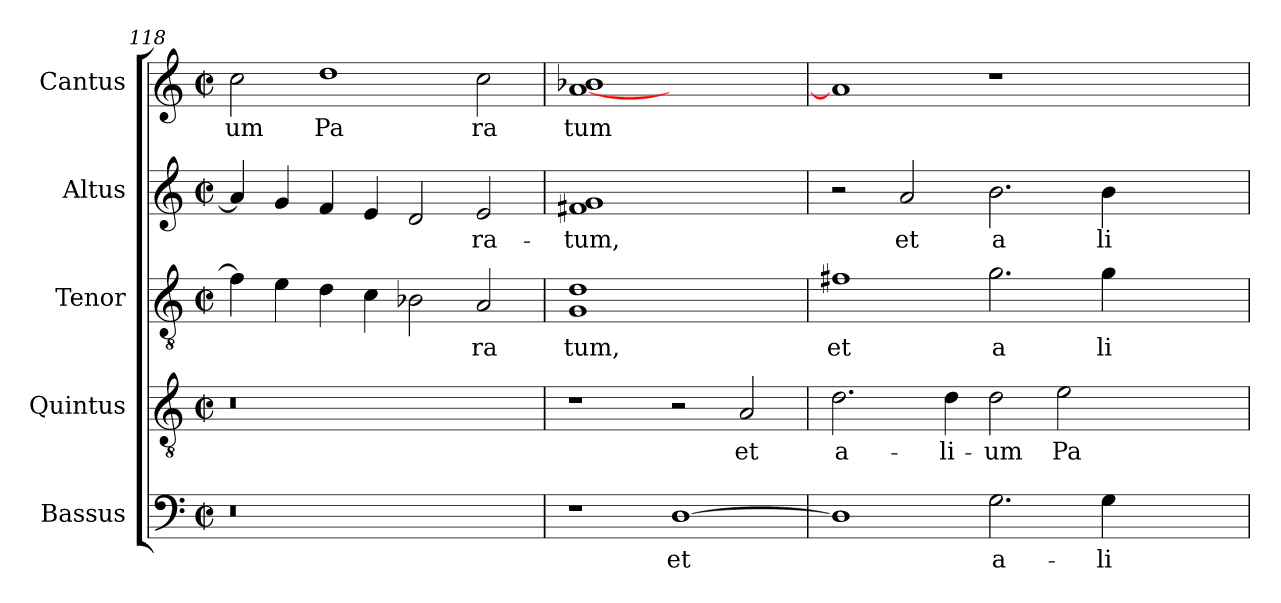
**kern	**text	**kern	**text	**kern	**text	**kern	**text	**kern	**text
*part5	*part5	*part4	*part4	*part3	*part3	*part2	*part2	*part1	*part1
*staff5	*staff5	*staff4	*staff4	*staff3	*staff3	*staff2	*staff2	*staff1	*staff1
*I"Bassus	*	*I"Quintus	*	*I"Tenor	*	*I"Altus	*	*I"Cantus	*
*clefF4	*	*clefGv2	*	*clefGv2	*	*clefG2	*	*clefG2	*
*M2/2	*	*M2/2	*	*M2/2	*	*M2/2	*	*M2/2	*
*met(c|)	*	*met(c|)	*	*met(c|)	*	*met(c|)	*	*met(c|)	*
=118	=118	=118	=118	=118	=118	=118	=118	=118	=118
!	!	!	!	!	!	!	!	!	!LO:LY:b:cj
0r	.	0r	.	4f\]	.	4a/]	.	2cc\	um
.	.	.	.	4e\	.	4g/	.	.	.
!	!	!	!	!	!	!	!	!	!LO:LY:b:cj
.	.	.	.	4d\	.	4f/	.	1dd	Pa
.	.	.	.	4c\	.	4e/	.	.	.
.	.	.	.	2B-X\	.	2d/	.	.	.
!	!	!	!	!	!LO:LY:b:cj	!	!LO:LY:b:cj	!	!LO:LY:b:cj
.	.	.	.	2A/	ra	2e/	-ra-	2cc\	ra
!!LO:PB:g=z
=119	=119	=119	=119	=119	=119	=119	=119	=119	=119
!	!	!	!	!	!LO:LY:b:cj	!	!LO:LY:b:cj	!	!LO:LY:b
1r	.	1r	.	1G 1d	tum,	1g 1f#X	tum,	1b-X [<1a	tum
!	!LO:LY:b:cj	!	!	!	!	!	!	!	!
[>1D	et	2r	.	1ryy	.	1ryy	.	1ryy	.
!	!	!	!LO:LY:b:cj	!	!	!	!	!	!
.	.	2A/	et	.	.	.	.	.	.
=120	=120	=120	=120	=120	=120	=120	=120	=120	=120
!	!	!	!LO:LY:b:cj	!	!LO:LY:b:cj	!	!	!	!
1D]	.	2.d\	a-	1f#X	et	2r	.	1a]	.
!	!	!	!	!	!	!	!LO:LY:b:cj	!	!
.	.	.	.	.	.	2a/	et	.	.
!	!	!	!LO:LY:b:cj	!	!	!	!	!	!
.	.	4d\	-li-	.	.	.	.	.	.
!	!LO:LY:b:cj	!	!LO:LY:b:cj	!	!LO:LY:b:cj	!	!LO:LY:b:cj	!LO:N:vis=1	!
2.G\	a-	2d\	-um	2.g\	a	2.b\	a	0r	.
!	!	!	!LO:LY:b:cj	!	!	!	!	!	!
.	.	2e\	Pa-	.	.	.	.	.	.
!	!LO:LY:b:cj	!	!	!	!LO:LY:b:cj	!	!LO:LY:b:cj	!	!
4G\	-li-	.	.	4g\	li	4b\	li	.	.
1ryy	.	1ryy	.	1ryy	.	1ryy	.	.	.
=	=	=	=	=	=	=	=	=	=
*-	*-	*-	*-	*-	*-	*-	*-	*-	*-
